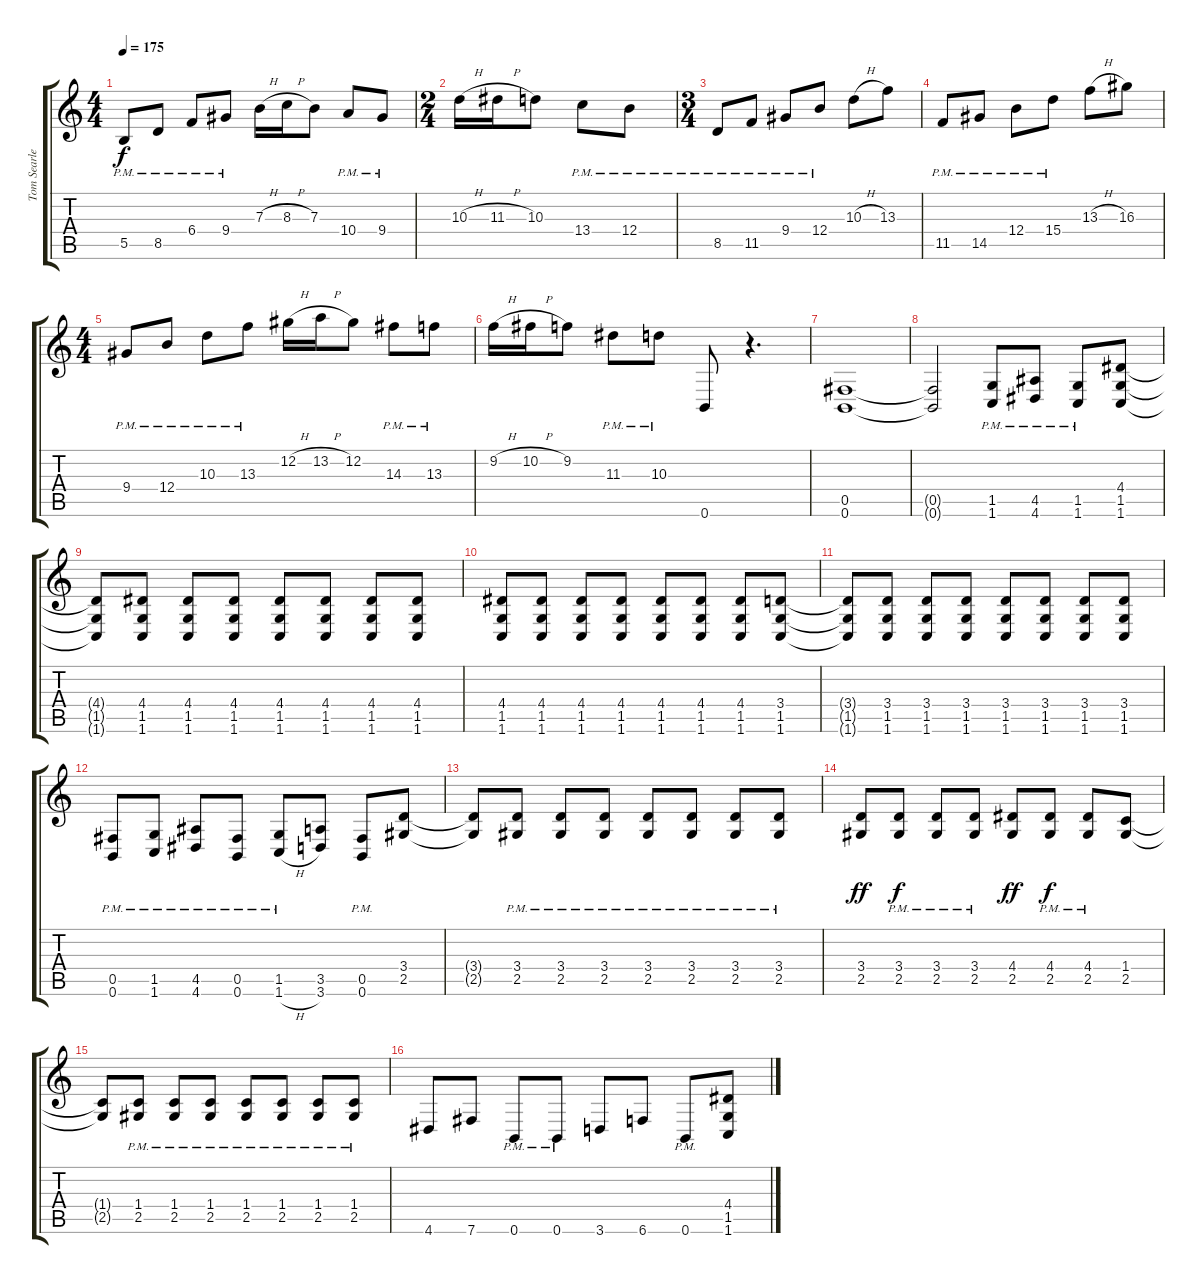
\track ("Tom Searle (Left)" "Tom Searle") {instrument distortionguitar}
\staff {score tabs}
\tuning (Db4 Ab3 E3 B2 Gb2 B1) {hide}
\ts (4 4)
\tempo 175
\clef g2
\ks c
5.5{pm}.8{dy f} 8.5{pm}.8 6.4{pm}.8 9.4{pm}.8 7.3{h}.16 8.3{h}.16 7.3.8 10.4{pm}.8 9.4{pm}.8 |
\ts (2 4)
10.3{h}.16 11.3{h}.16 10.3.8 13.4{pm}.8 12.4{pm}.8 |
\ts (3 4)
8.5{pm}.8 11.5{pm}.8 9.4{pm}.8 12.4{pm}.8 10.3{h}.8 13.3.8 |
11.5{pm}.8 14.5{pm}.8 12.4{pm}.8 15.4{pm}.8 13.3{h}.8 16.3.8 |
\ts (4 4)
9.4{pm}.8 12.4{pm}.8 10.3{pm}.8 13.3{pm}.8 12.2{h}.16 13.2{h}.16 12.2.8 14.3{pm}.8 13.3{pm}.8 |
9.2{h}.16 10.2{h}.16 9.2.8 11.3{pm}.8 10.3{pm}.8 0.6.8 r.4{d} |
(0.5 0.6).1 |
(0.5{t} 0.6{t}).2 (1.5{pm} 1.6{pm}).8 (4.5{pm} 4.6{pm}).8 (1.5{pm} 1.6{pm}).8 (4.4 1.5 1.6).8 |
(4.4{t} 1.5{t} 1.6{t}).8 (4.4 1.5 1.6).8 (4.4 1.5 1.6).8 (4.4 1.5 1.6).8 (4.4 1.5 1.6).8 (4.4 1.5 1.6).8 (4.4 1.5 1.6).8 (4.4 1.5 1.6).8 |
(4.4 1.5 1.6).8 (4.4 1.5 1.6).8 (4.4 1.5 1.6).8 (4.4 1.5 1.6).8 (4.4 1.5 1.6).8 (4.4 1.5 1.6).8 (4.4 1.5 1.6).8 (3.4 1.5 1.6).8 |
(3.4{t} 1.5{t} 1.6{t}).8 (3.4 1.5 1.6).8 (3.4 1.5 1.6).8 (3.4 1.5 1.6).8 (3.4 1.5 1.6).8 (3.4 1.5 1.6).8 (3.4 1.5 1.6).8 (3.4 1.5 1.6).8 |
(0.5{pm} 0.6{pm}).8 (1.5{pm} 1.6{pm}).8 (4.5{pm} 4.6{pm}).8 (0.5{pm} 0.6{pm}).8 (1.5{pm} 1.6{h pm}).8 (3.5 3.6).8 (0.5{pm} 0.6{pm}).8 (3.4 2.5).8 |
(3.4{t} 2.5{t}).8 (3.4{pm} 2.5{pm}).8 (3.4{pm} 2.5{pm}).8 (3.4{pm} 2.5{pm}).8 (3.4{pm} 2.5{pm}).8 (3.4{pm} 2.5{pm}).8 (3.4{pm} 2.5{pm}).8 (3.4{pm} 2.5{pm}).8 |
(3.4 2.5).8{dy ff} (3.4{pm} 2.5{pm}).8{dy f} (3.4{pm} 2.5{pm}).8 (3.4{pm} 2.5{pm}).8 (4.4 2.5).8{dy ff} (4.4{pm} 2.5{pm}).8{dy f} (4.4{pm} 2.5{pm}).8 (1.4 2.5).8 |
(1.4{t} 2.5{t}).8 (1.4{pm} 2.5{pm}).8 (1.4{pm} 2.5{pm}).8 (1.4{pm} 2.5{pm}).8 (1.4{pm} 2.5{pm}).8 (1.4{pm} 2.5{pm}).8 (1.4{pm} 2.5{pm}).8 (1.4{pm} 2.5{pm}).8 |
4.6.8 7.6.8 0.6{pm}.8 0.6{pm}.8 3.6.8 6.6.8 0.6{pm}.8 (4.4 1.5 1.6).8
